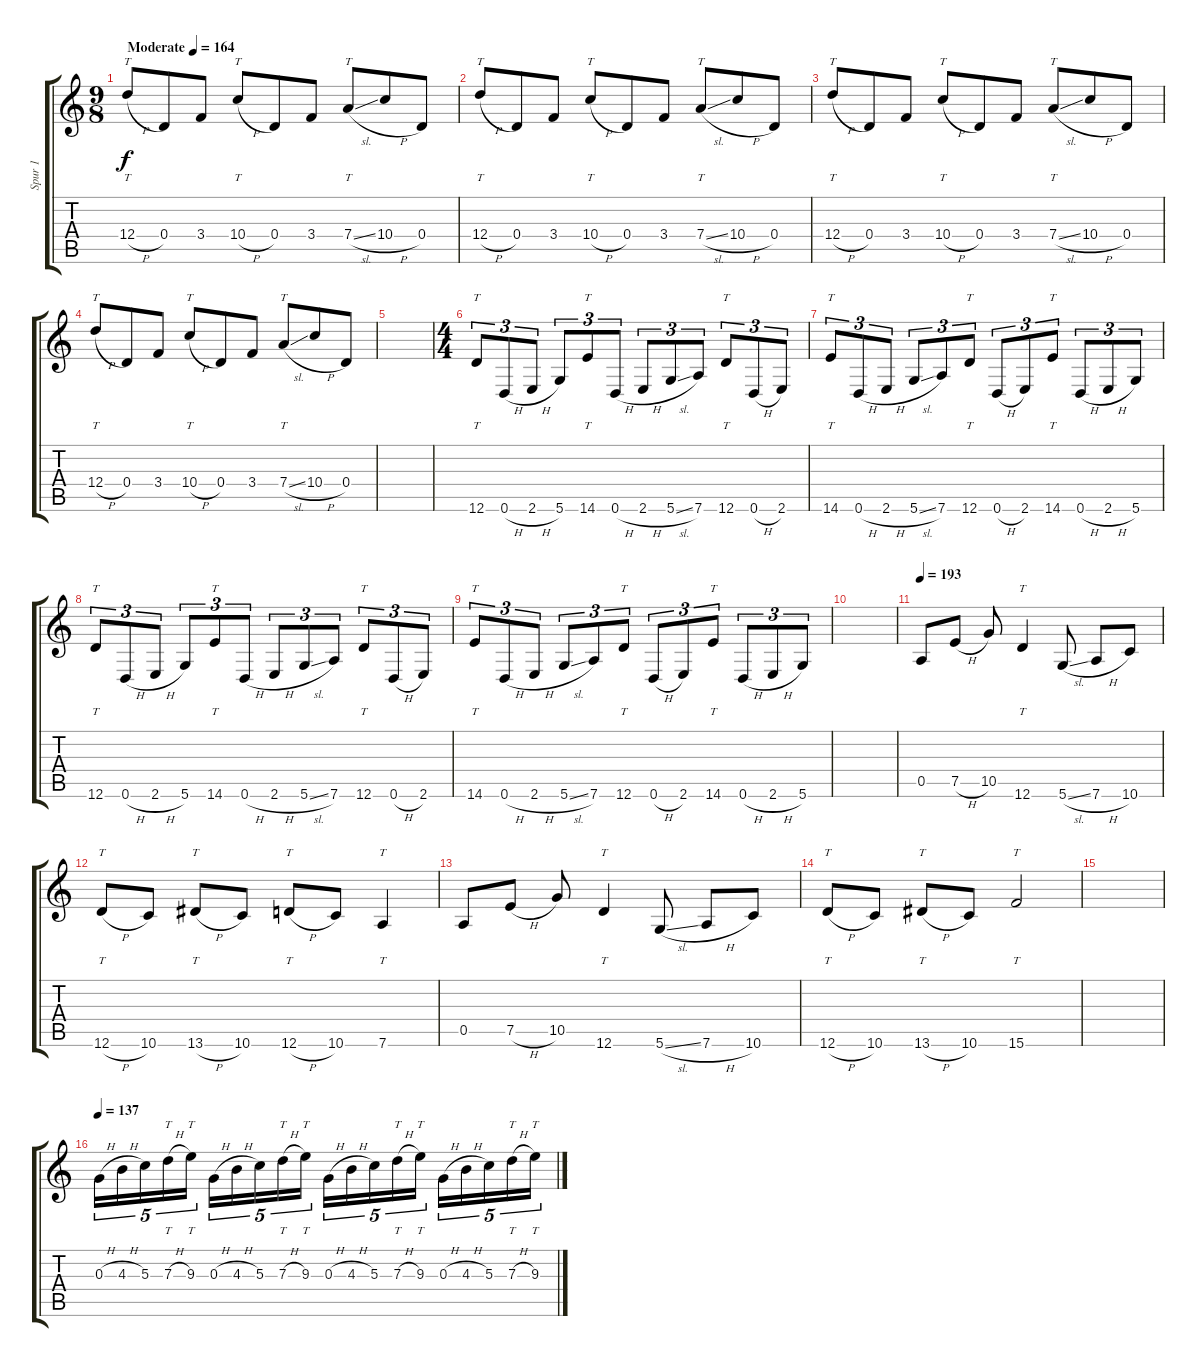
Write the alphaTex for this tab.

\track ("Spur 1" "Spur 1") {instrument distortionguitar}
\staff {score tabs}
\tuning (E4 B3 G3 D3 A2 D2) {hide}
\ts (9 8)
\tempo (164 "Moderate")
\clef g2
\ks c
12.4{h}.8{tt dy f instrument distortionguitar} 0.4.8 3.4.8 10.4{h}.8{tt} 0.4.8 3.4.8 7.4{sl}.8{tt} 10.4{h}.8 0.4.8 |
12.4{h}.8{tt} 0.4.8 3.4.8 10.4{h}.8{tt} 0.4.8 3.4.8 7.4{sl}.8{tt} 10.4{h}.8 0.4.8 |
12.4{h}.8{tt} 0.4.8 3.4.8 10.4{h}.8{tt} 0.4.8 3.4.8 7.4{sl}.8{tt} 10.4{h}.8 0.4.8 |
12.4{h}.8{tt} 0.4.8 3.4.8 10.4{h}.8{tt} 0.4.8 3.4.8 7.4{sl}.8{tt} 10.4{h}.8 0.4.8 |
|
\ts (4 4)
12.6.8{tt tu (3 2)} 0.6{h}.8{tu (3 2)} 2.6{h}.8{tu (3 2)} 5.6.8{tu (3 2)} 14.6.8{tt tu (3 2)} 0.6{h}.8{tu (3 2)} 2.6{h}.8{tu (3 2)} 5.6{sl}.8{tu (3 2)} 7.6.8{tu (3 2)} 12.6.8{tt tu (3 2)} 0.6{h}.8{tu (3 2)} 2.6.8{tu (3 2)} |
14.6.8{tt tu (3 2)} 0.6{h}.8{tu (3 2)} 2.6{h}.8{tu (3 2)} 5.6{sl}.8{tu (3 2)} 7.6.8{tu (3 2)} 12.6.8{tt tu (3 2)} 0.6{h}.8{tu (3 2)} 2.6.8{tu (3 2)} 14.6.8{tt tu (3 2)} 0.6{h}.8{tu (3 2)} 2.6{h}.8{tu (3 2)} 5.6.8{tu (3 2)} |
12.6.8{tt tu (3 2)} 0.6{h}.8{tu (3 2)} 2.6{h}.8{tu (3 2)} 5.6.8{tu (3 2)} 14.6.8{tt tu (3 2)} 0.6{h}.8{tu (3 2)} 2.6{h}.8{tu (3 2)} 5.6{sl}.8{tu (3 2)} 7.6.8{tu (3 2)} 12.6.8{tt tu (3 2)} 0.6{h}.8{tu (3 2)} 2.6.8{tu (3 2)} |
14.6.8{tt tu (3 2)} 0.6{h}.8{tu (3 2)} 2.6{h}.8{tu (3 2)} 5.6{sl}.8{tu (3 2)} 7.6.8{tu (3 2)} 12.6.8{tt tu (3 2)} 0.6{h}.8{tu (3 2)} 2.6.8{tu (3 2)} 14.6.8{tt tu (3 2)} 0.6{h}.8{tu (3 2)} 2.6{h}.8{tu (3 2)} 5.6.8{tu (3 2)} |
|
\tempo 193
0.5.8 7.5{h}.8 10.5.8 12.6.4{tt} 5.6{sl}.8 7.6{h}.8 10.6.8 |
12.6{h}.8{tt} 10.6.8 13.6{h}.8{tt} 10.6.8 12.6{h}.8{tt} 10.6.8 7.6.4{tt} |
0.5.8 7.5{h}.8 10.5.8 12.6.4{tt} 5.6{sl}.8 7.6{h}.8 10.6.8 |
12.6{h}.8{tt} 10.6.8 13.6{h}.8{tt} 10.6.8 15.6.2{tt} |
|
\tempo 137
0.3{h}.16{tu (5 4)} 4.3{h}.16{tu (5 4)} 5.3.16{tu (5 4)} 7.3{h}.16{tt tu (5 4)} 9.3.16{tt tu (5 4)} 0.3{h}.16{tu (5 4)} 4.3{h}.16{tu (5 4)} 5.3.16{tu (5 4)} 7.3{h}.16{tt tu (5 4)} 9.3.16{tt tu (5 4)} 0.3{h}.16{tu (5 4)} 4.3{h}.16{tu (5 4)} 5.3.16{tu (5 4)} 7.3{h}.16{tt tu (5 4)} 9.3.16{tt tu (5 4)} 0.3{h}.16{tu (5 4)} 4.3{h}.16{tu (5 4)} 5.3.16{tu (5 4)} 7.3{h}.16{tt tu (5 4)} 9.3.16{tt tu (5 4)}
